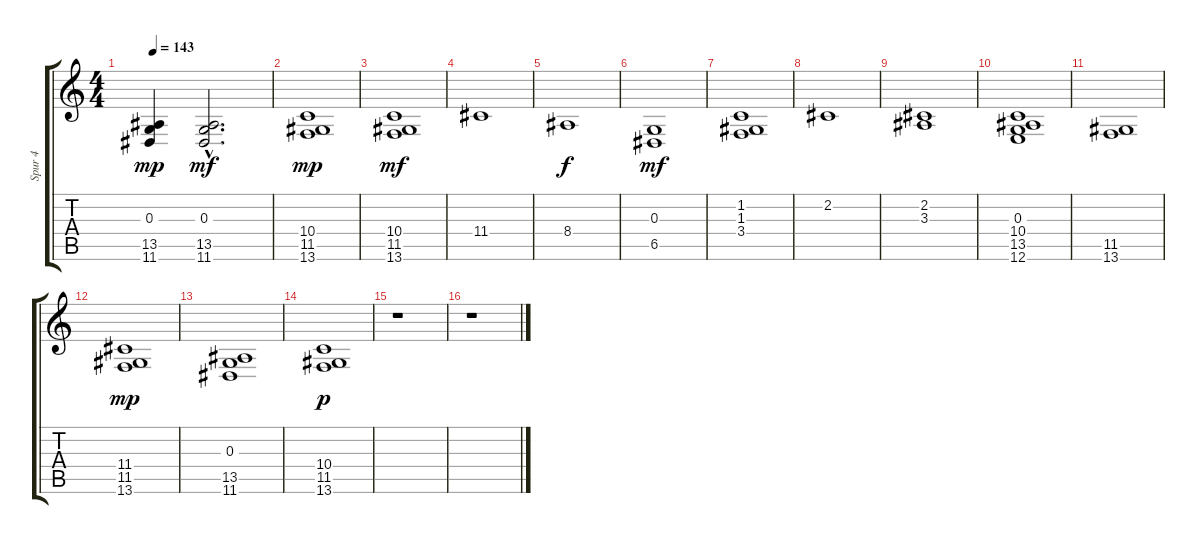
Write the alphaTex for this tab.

\track ("Spur 4" "Spur 4") {instrument cello}
\staff {score tabs}
\tuning (E4 B3 G3 D3 A2 E2) {hide}
\ts (4 4)
\tempo 143
\clef g2
\ks c
(0.3 13.5 11.6).4{dy mp} (0.3 13.5{hac} 11.6{hac}).2{d dy mf} |
(10.4 11.5 13.6).1{dy mp} |
(10.4 11.5 13.6).1{dy mf} |
11.4.1 |
8.4.1{dy f} |
(0.3 6.5).1{dy mf} |
(1.2 1.3 3.4).1 |
2.2.1 |
(2.2 3.3).1 |
(0.3 10.4 13.5 12.6).1 |
(11.5 13.6).1 |
(11.4 11.5 13.6).1{dy mp} |
(0.3 13.5 11.6).1 |
(10.4 11.5 13.6).1{dy p} |
r.1 |
r.1
